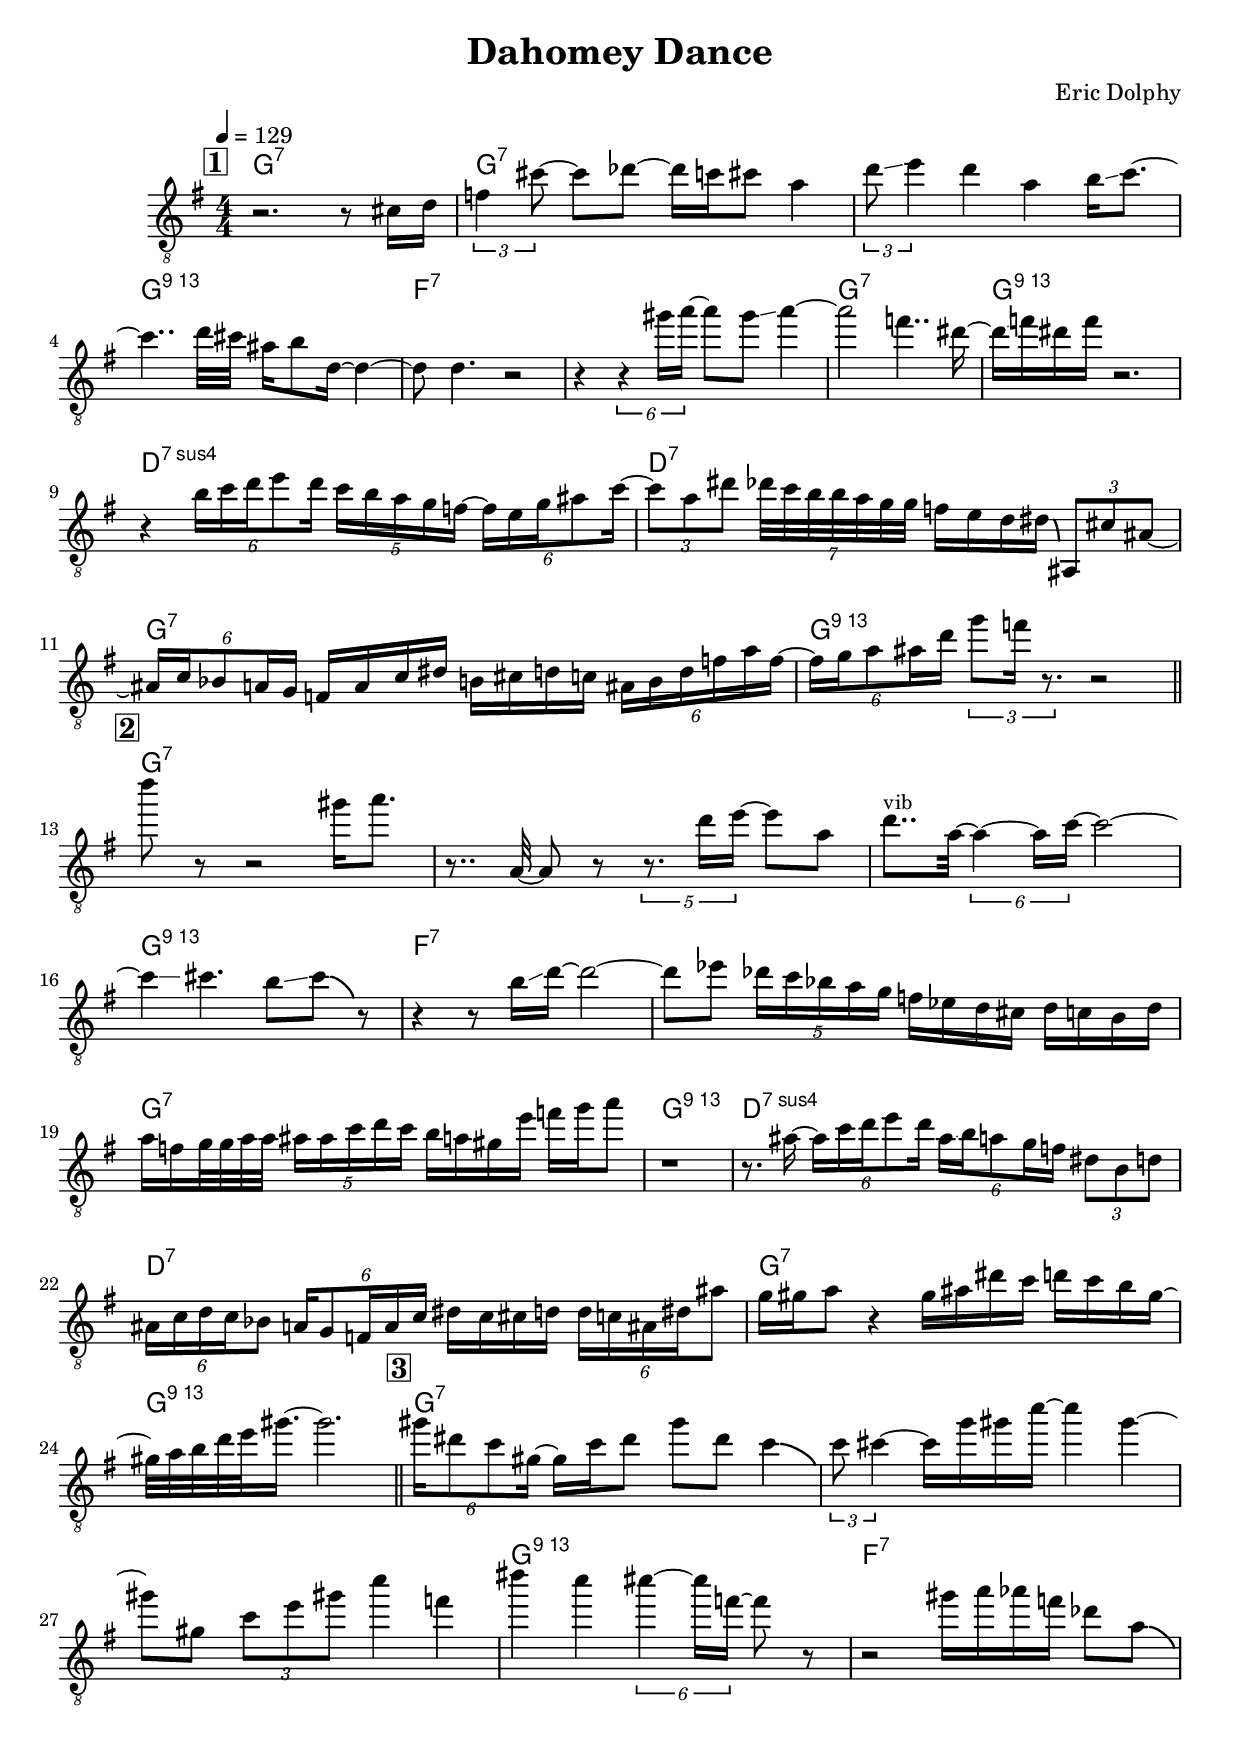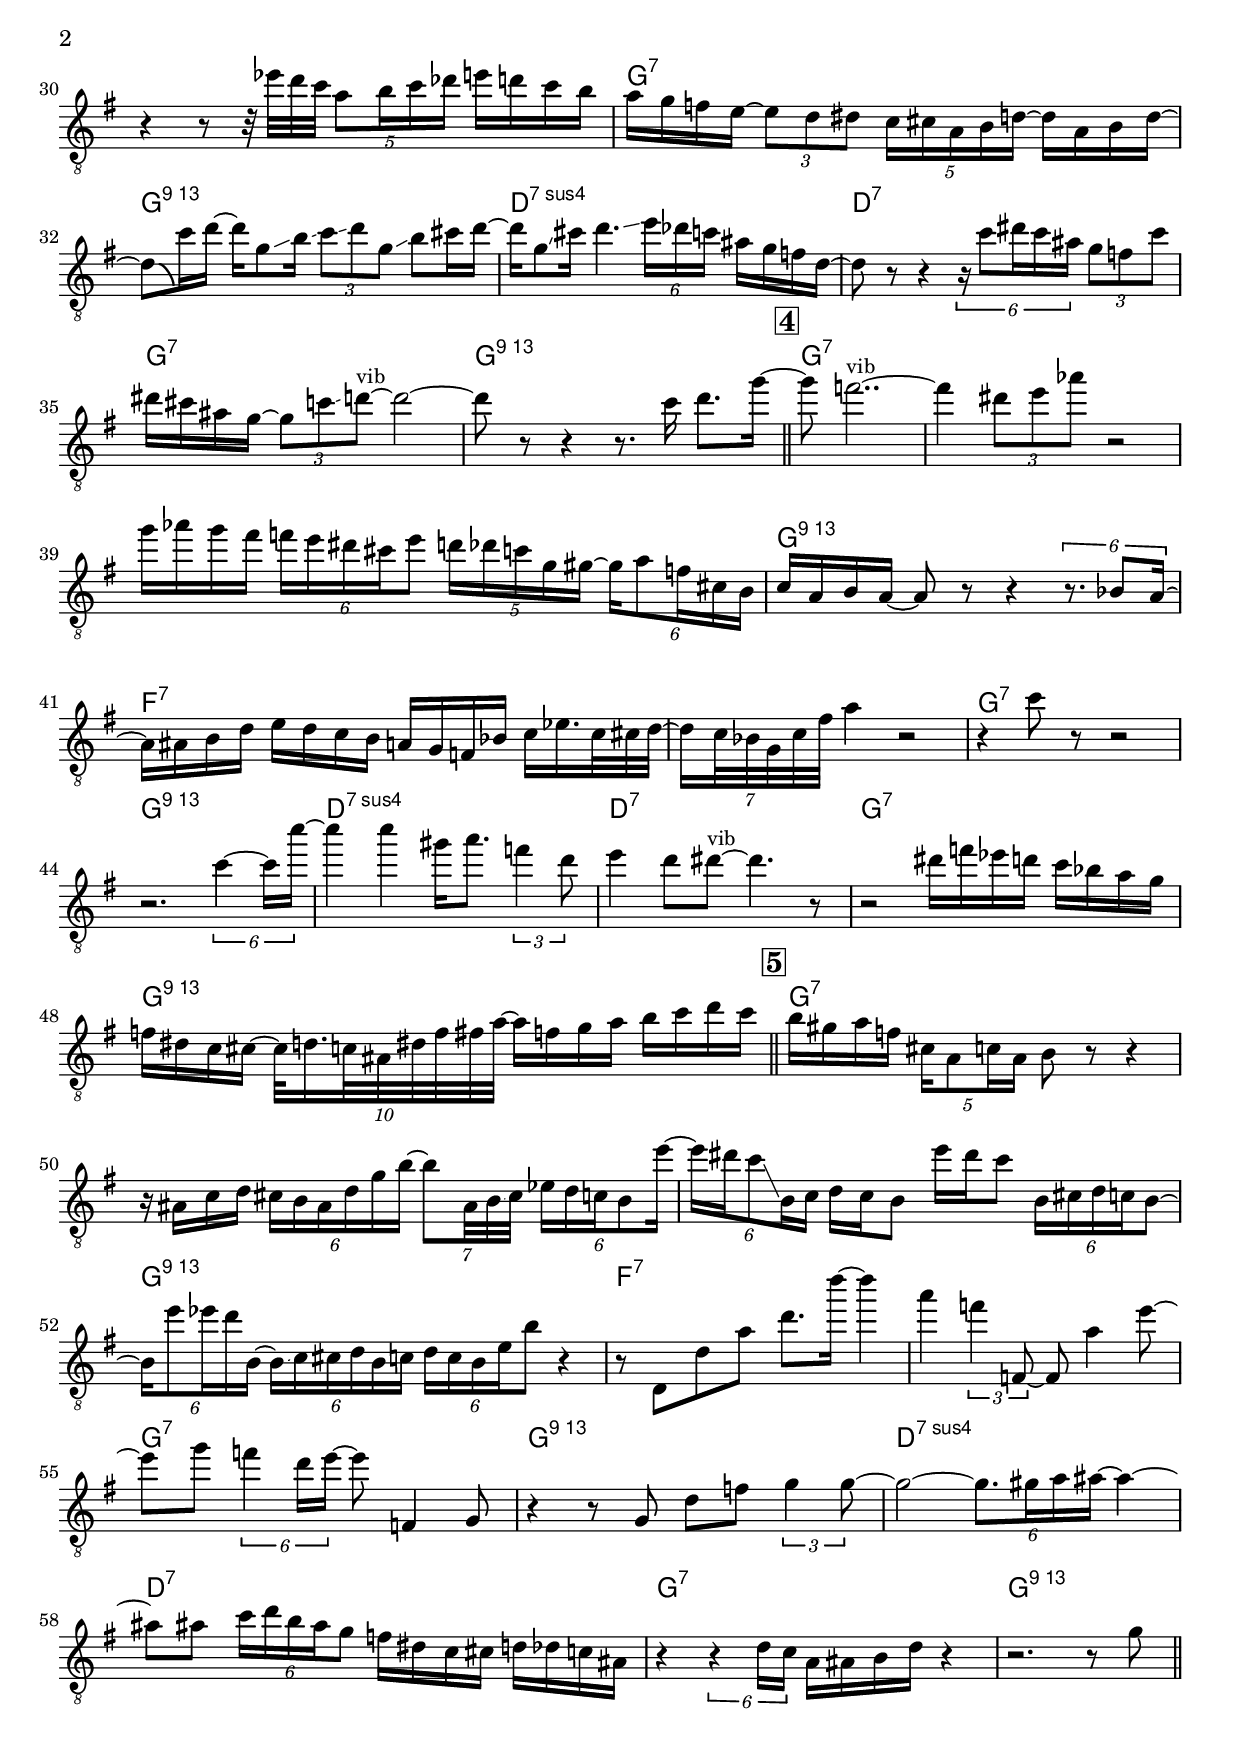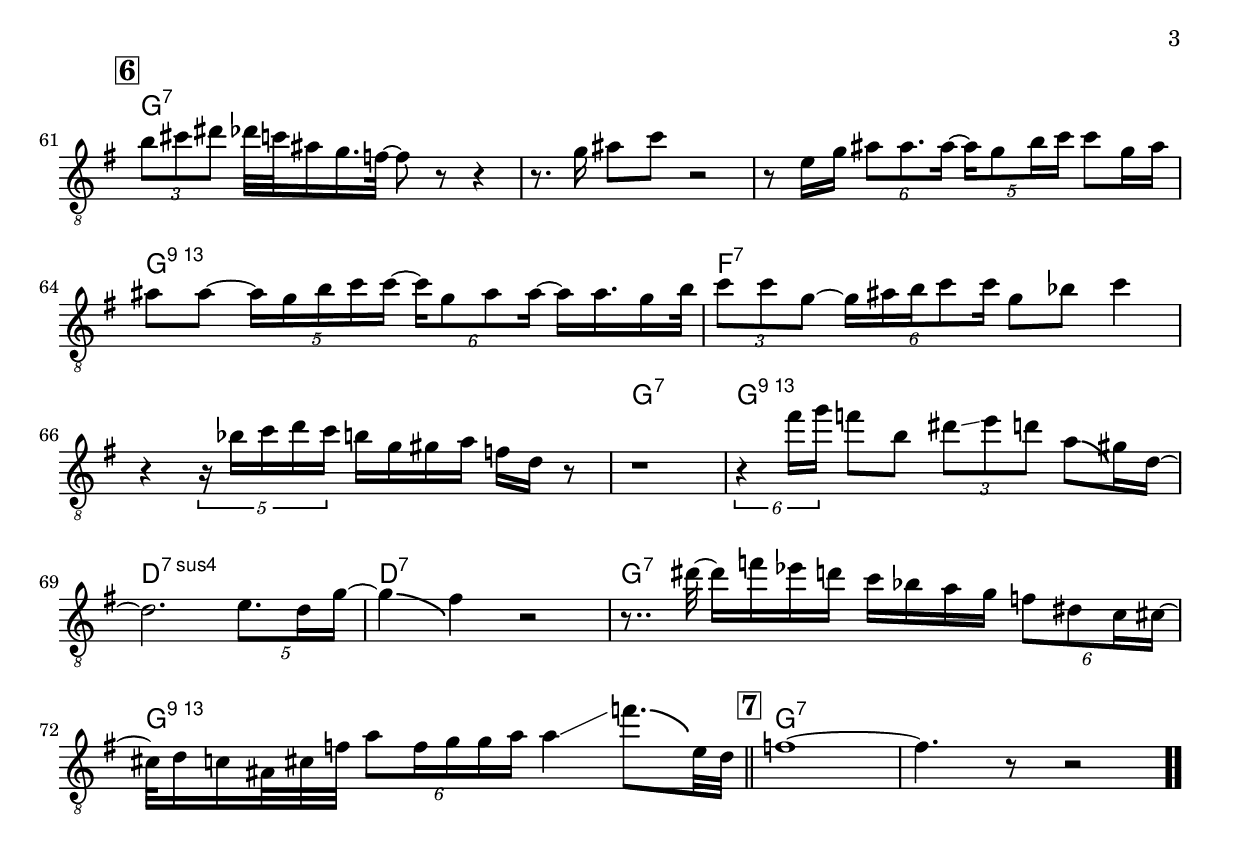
\version "2.13.2"

#(ly:set-option 'point-and-click #f)

\header {
  title = "Dahomey Dance"
  composer = "Eric Dolphy"
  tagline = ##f
}
global =
{
    \override Staff.TimeSignature #'style = #'()
    \time 4/4
    \clef "treble_8"
    \key g \major
    \override Rest #'direction = #'0
    \override MultiMeasureRest #'staff-position = #0
}
\score
{
<<
    \transpose c' c'

    \new ChordNames { \chords {
      \set majorSevenSymbol = \markup { "maj7" }
      \set minorChordModifier = \markup { \char ##x2013 }
      
      | g1:7 | g1:7 | s1 | g1:13.9 | f1:7 | s1 | g1:7 | g1:13.9 
      | d1:7sus4 | d1:7 | g1:7 | g1:13.9 | g1:7 | s1 | s1 | g1:13.9 
      | f1:7 | s1 | g1:7 | g1:13.9 | d1:7sus4 | d1:7 | g1:7 | g1:13.9 
      | g1:7 | s1 | s1 | g1:13.9 | f1:7 | s1 | g1:7 | g1:13.9 
      | d1:7sus4 | d1:7 | g1:7 | g1:13.9 | g1:7 | s1 | s1 | g1:13.9 
      | f1:7 | s1 | g1:7 | g1:13.9 | d1:7sus4 | d1:7 | g1:7 | g1:13.9 
      | g1:7 | s1 | s1 | g1:13.9 | f1:7 | s1 | g1:7 | g1:13.9 
      | d1:7sus4 | d1:7 | g1:7 | g1:13.9 | g1:7 | s1 | s1 | g1:13.9 
      | f1:7 | s1 | g1:7 | g1:13.9 | d1:7sus4 | d1:7 | g1:7 | g1:13.9 
      | g1:7|
      }
      }

    \new Staff
    <<
    \transpose c' c'

    {
      \global
  		%\override Score.MetronomeMark #'transparent = ##t
  		%\override Score.MetronomeMark #'stencil = ##f
  		
  		\override HorizontalBracket #'direction = #UP
  		\override HorizontalBracket #'bracket-flare = #'(0 . 0)
  		
  		\override TextSpanner #'dash-fraction = #1.0
  		\override TextSpanner #'bound-details #'left #'text = \markup{ \concat{\draw-line #'(0 . -1.0) \draw-line #'(1.0 . 0) }}
  		\override TextSpanner #'bound-details #'right #'text = \markup{ \concat{ \draw-line #'(1.0 . 0) \draw-line #'(0 . -1.0) }}
          \set Score.markFormatter = #format-mark-box-numbers


      \tempo 4 = 129
      \set Score.currentBarNumber = #1
     
      \bar "||" \mark \default r2. r8 cis'16 d'16 
      | \tuplet 3/2 {f'4 cis''8~} cis''8 des''8~ des''16 c''16\glissando  cis''8 a'4 
      | \tuplet 3/2 {d''8\glissando  e''4} d''4 a'4 b'16\glissando  c''8.~ 
      | c''4.. d''32 cis''32 ais'16 b'8 d'16~ d'4~ 
      | d'8 d'4. r2 
      | r4 \tuplet 6/4 {r4 gis''16 a''16~} a''8 gis''8\glissando  a''4~ 
      | a''2 f''4.. dis''16~ 
      | dis''16\glissando  f''16 dis''16 f''16 r2. 
      | r4 \tuplet 6/4 {b'16 c''16 d''16 e''8 d''16} \tuplet 5/4 {c''16 b'16 a'16 g'16 f'16~} \tuplet 6/4 {f'16 e'16 g'16 ais'8 c''16~} 
      | \tuplet 3/2 {c''8 a'8 dis''8} \tuplet 7/8 {des''32 c''32 b'32 b'32 a'32 g'32 g'32} f'16 e'16 d'16 dis'16\bendAfter #-4  \tuplet 3/2 {ais,8 cis'8 ais8~} 
      | \tuplet 6/4 {ais16 c'16 bes8 a16 g16} f16 a16 c'16 dis'16 b16 cis'16 d'16 c'16 \tuplet 6/4 {ais16 b16 d'16 f'16 a'16 f'16~} 
      | \tuplet 6/4 {f'16 g'16 a'8 ais'16 d''16} \tuplet 3/2 {g''8 f''16 r8.} r2 
      \bar "||" \mark \default d'''8 r8 r2 gis''16 a''8. 
      | r8.. a32~ a8 r8 \tuplet 5/4 {r8. d''16 e''16~} e''8 a'8 
      | d''8..^\markup{\left-align \small vib} a'32~ \tuplet 6/4 {a'4~ a'16 c''16~} c''2~ 
      | c''4\glissando  cis''4. b'8\glissando  cis''8\bendAfter #-4  r8 
      | r4 r8 b'16\glissando  d''16~ d''2~ 
      | d''8 es''8 \tuplet 5/4 {des''16 c''16 bes'16 a'16 g'16} f'16 es'16 d'16 cis'16 d'16 c'16 b16 d'16 
      | a'16 f'16 g'32 g'32 a'32 a'32 \tuplet 5/4 {ais'16 ais'16 c''16 d''16 c''16} b'16 a'16 gis'16 e''16 f''16 g''16 a''8 
      | r1 
      | r8. ais'16~ \tuplet 6/4 {ais'16 c''16 d''16 e''8 d''16} \tuplet 6/4 {ais'16\glissando  b'16 a'8 g'16 f'16} \tuplet 3/2 {dis'8 b8 d'8} 
      | \tuplet 6/4 {ais16 c'16 d'16 c'16 bes8} \tuplet 6/4 {a16 g8 f16 a16 c'16} dis'16 c'16 cis'16 d'16 \tuplet 6/4 {d'16 c'16 ais16 dis'16 ais'8} 
      | g'16 gis'16 a'8 r4 gis'16\glissando  ais'16 dis''16 c''16 d''16 c''16 b'16 gis'16~ 
      | gis'32 a'32 b'32 d''32 e''32 gis''16.~ gis''2. 
      \bar "||" \mark \default \tuplet 6/4 {gis''16 dis''8 c''8 gis'16~} gis'16 c''16 dis''8 gis''8 dis''8 c''4\bendAfter #-4  
      | \tuplet 3/2 {c''8 cis''4~} cis''16 g''16 gis''16 c'''16~ c'''4 gis''4~ 
      | gis''8 gis'8 \tuplet 3/2 {c''8 e''8 gis''8} c'''4 f''4 
      | dis'''4 c'''4 \tuplet 6/4 {cis'''4~ cis'''16 f''16~} f''8 r8 
      | r2 gis''16 a''16 aes''16 f''16 des''8 a'8\bendAfter #-4  
      | r4 r8 r32 es''32 d''32 c''32 \tuplet 5/4 {a'8 b'16 c''16 des''16} e''16 d''16 c''16 b'16 
      | a'16 g'16 f'16 e'16~ \tuplet 3/2 {e'8 d'8 dis'8} \tuplet 5/4 {c'16 cis'16 a16 b16 d'16~} d'16 a16 b16 d'16~ 
      | d'8\bendAfter #-4  c''16 d''16~ d''16 g'8\glissando  b'16\glissando  \tuplet 3/2 {c''8\glissando  d''8 g'8\glissando } b'8 cis''16 d''16~ 
      | d''16 g'8\glissando  cis''16 d''4.\glissando  \tuplet 6/4 {e''16 des''16 c''16} ais'16 g'16 f'16 d'16~ 
      | d'8 r8 r4 \tuplet 6/4 {r16 c''8 dis''16 c''16 ais'16} \tuplet 3/2 {g'8 f'8 c''8} 
      | dis''16 cis''16 ais'16 g'16~ \tuplet 3/2 {g'8 c''8\glissando  d''8~^\markup{\left-align \small vib}} d''2~ 
      | d''8 r8 r4 r8. c''16 d''8. g''16~ 
      \bar "||" \mark \default g''8 f''2..~^\markup{\left-align \small vib} 
      | f''4 \tuplet 3/2 {dis''8 e''8 aes''8} r2 
      | g''16 aes''16 g''16 fis''16 \tuplet 6/4 {f''16 e''16 dis''16 cis''16 e''8} \tuplet 5/4 {d''16 des''16 c''16 g'16 gis'16~} \tuplet 6/4 {gis'16 a'8 f'16 cis'16 b16} 
      | c'16 a16 b16 a16~ a8 r8 r4 \tuplet 6/4 {r8. bes8 a16~} 
      | a16 ais16 b16 d'16 e'16 d'16 c'16 b16 a16 g16 f16 bes16 c'16 es'16. c'32 cis'32 d'32~ 
      | \tuplet 7/8 {d'16 c'32 bes32 g32 c'32 fis'32} a'4 r2 
      | r4 c''8 r8 r2 
      | r2. \tuplet 6/4 {c''4~ c''16 c'''16~} 
      | c'''4 c'''4 gis''16 a''8. \tuplet 3/2 {f''4 d''8} 
      | e''4 d''8 dis''8~^\markup{\left-align \small vib} dis''4. r8 
      | r2 dis''16 f''16 es''16 d''16 c''16 bes'16 a'16 g'16 
      | f'16 dis'16 c'16 cis'16~ \tuplet 10/8 {cis'32 d'16. c'32 ais32 dis'32 f'32 fis'32 a'32~} a'16 f'16 g'16 a'16 b'16 c''16 d''16 c''16 
      \bar "||" \mark \default b'16 gis'16 a'16 f'16 \tuplet 5/4 {cis'16 a8 c'16 a16} b8 r8 r4 
      | r16 ais16 c'16 d'16 \tuplet 6/4 {cis'16 b16 ais16 d'16 g'16 b'16~} \tuplet 7/8 {b'8 ais32 b32\glissando  cis'32} \tuplet 6/4 {es'16 d'16 c'16 b8 e''16~} 
      | \tuplet 6/4 {e''16 dis''16 c''8\glissando  b16 c'16} d'16 c'16 b8 e''16 dis''16 c''8 \tuplet 6/4 {b16\glissando  cis'16 d'16 c'16 b8~} 
      | \tuplet 6/4 {b16 e''8 es''16 d''16 b16~} \tuplet 6/4 {b16\glissando  c'16 cis'16 d'16 b16 c'16} \tuplet 6/4 {d'16 c'16 b16 e'16 b'8} r4 
      | r8 d8 d'8 a'8 d''8. d'''16~ d'''4 
      | a''4 \tuplet 3/2 {f''4 f8~} f8 a'4 e''8~ 
      | e''8 g''8 \tuplet 6/4 {f''4 d''16 e''16~} e''8 f4 g8 
      | r4 r8 g8 d'8 f'8 \tuplet 3/2 {g'4 g'8~} 
      | g'2~ \tuplet 6/4 {g'8. gis'16 a'16 ais'16~} ais'4~ 
      | ais'8 ais'8 \tuplet 6/4 {c''16 d''16 b'16 ais'16 g'8} f'16 dis'16 c'16 cis'16 d'16 des'16 c'16 ais16 
      | r4 \tuplet 6/4 {r4 d'16 c'16} a16 ais16 b16 d'16 r4 
      | r2. r8 g'8 
      \bar "||" \mark \default \tuplet 3/2 {b'8 cis''8 dis''8} des''32 c''32 ais'16 g'16. f'32~ f'8 r8 r4 
      | r8. g'16 ais'8 c''8 r2 
      | r8 e'16 g'16 \tuplet 6/4 {ais'8 ais'8. ais'16~} \tuplet 5/4 {ais'16 g'8 b'16 c''16} c''8 g'16 ais'16 
      | ais'8 ais'8~ \tuplet 5/4 {ais'16 g'16 b'16 c''16 c''16~} \tuplet 6/4 {c''16 g'8 ais'8 ais'16~} ais'16 ais'16. g'16 b'32 
      | \tuplet 3/2 {c''8 c''8 g'8~} \tuplet 6/4 {g'16 ais'16 b'16 c''8 c''16} g'8 bes'8 c''4 
      | r4 \tuplet 5/4 {r16 bes'16 c''16 d''16 c''16} b'16 g'16 gis'16 a'16 f'16 d'16 r8 
      | r1 
      | \tuplet 6/4 {r4 fis''16 g''16} f''8 b'8 \tuplet 3/2 {dis''8\glissando  e''8 d''8} a'8\bendAfter #-4  gis'16 d'16~ 
      | d'2. \tuplet 5/4 {e'8. d'16 g'16~} 
      | g'4\bendAfter #-4  fis'4 r2 
      | r8.. dis''32~ dis''16 f''16 es''16 d''16 c''16 bes'16 a'16 g'16 \tuplet 6/4 {f'8 dis'8 c'16 cis'16~} 
      | cis'32 d'16 c'16 ais32 cis'32 f'32 \tuplet 6/4 {a'8 f'16 g'16 g'16 a'16} a'4\glissando  f''8.\bendAfter #-4  e'32 d'32 
      \bar "||" \mark \default f'1~ 
      | f'4. r8 r2\bar  ".."
    }
    >>
>>    
}
